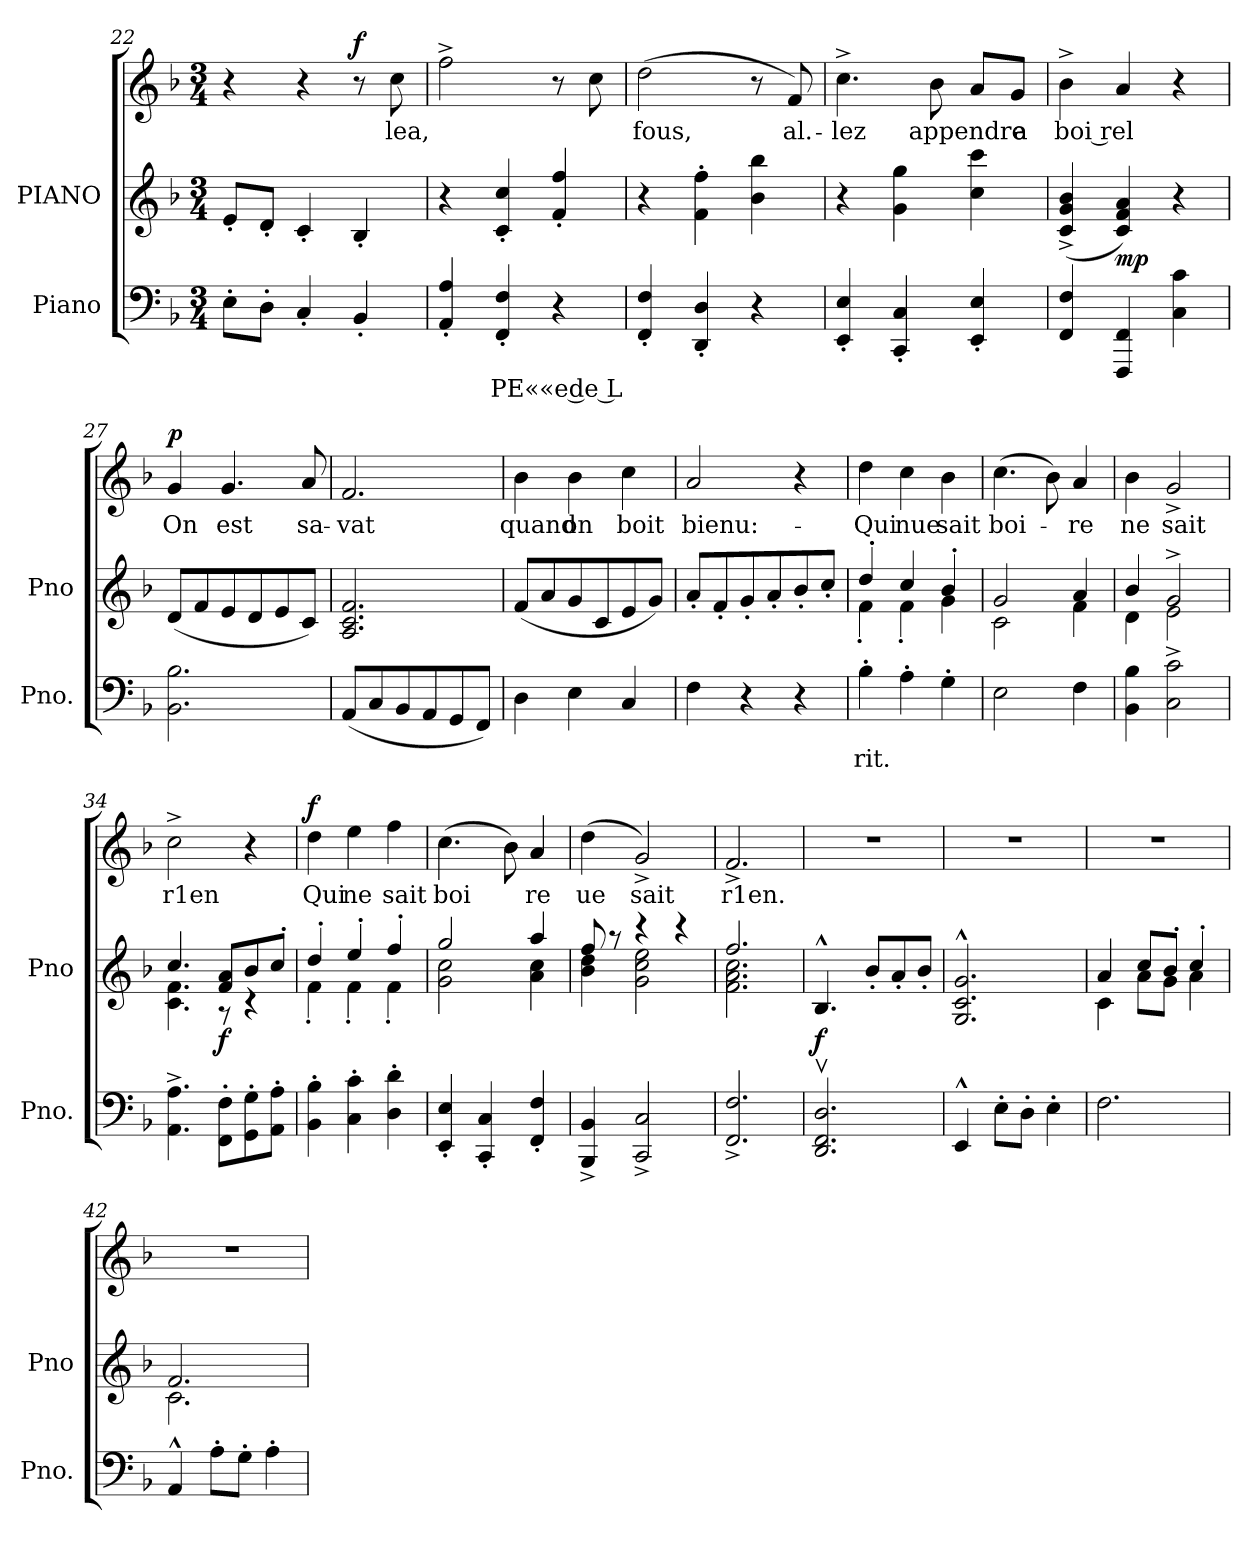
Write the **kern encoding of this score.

**kern	**text	**kern	**dynam	**kern	**text	**dynam
*part3	*part3	*part2	*part2	*part1	*part1	*part1
*staff3	*staff3	*staff2	*staff2	*staff1	*staff1	*staff1
*I"Piano	*	*I"PIANO	*	*	*	*
*I'Pno.	*	*I'Pno	*	*	*	*
*clefF4	*	*clefG2	*	*clefG2	*	*
*k[b-]	*	*k[b-]	*	*k[b-]	*	*
*M3/4	*	*M3/4	*	*M3/4	*	*
=22	=22	=22	=22	=22	=22	=22
8E'\L	.	8e'/L	.	4r	.	.
8D'\J	.	8d'/J	.	.	.	.
4C'/	.	4c'/	.	4r	.	.
4BB-'/	.	4B-'/	.	8r	.	f
.	.	.	.	8cc\	lea,	.
=23	=23	=23	=23	=23	=23	=23
4AA'/ 4A'/	.	4r	.	2ff^\	.	.
4FF'/ 4F'/	PE««e de L	4c'/ 4cc'/	.	.	.	.
4r	.	4f'/ 4ff'/	.	8r	.	.
.	.	.	.	8cc\	.	.
=24	=24	=24	=24	=24	=24	=24
4FF'/ 4F'/	.	4r	.	(2dd\	fous,	.
4DD'/ 4D'/	.	4f'\ 4ff'\	.	.	.	.
4r	.	4b-\ 4bb-\	.	8r	.	.
.	.	.	.	8f/)	al.-	.
!!LO:PB:g=z
=25	=25	=25	=25	=25	=25	=25
4EE'/ 4E'/	.	4r	.	4.cc^\	lez	.
4CC'/ 4C'/	.	4g\ 4gg\	.	.	.	.
.	.	.	.	8b-\	appendre	.
4EE'/ 4E'/	.	4cc\ 4ccc\	.	8a/L	.	.
.	.	.	.	8g/J	a	.
=26	=26	=26	=26	=26	=26	=26
4FF/ 4F/	.	(4c^/ 4g^/ 4b-^/	.	4b-^\	boi rel	.
4FFF/ 4FF/	.	4c/ 4f/ 4a/)	mp	4a/	.	.
4C\ 4c\	.	4r	.	4r	.	.
=27	=27	=27	=27	=27	=27	=27
2.BB-\ 2.B-\	.	(8d/L	.	4g/	On	p
.	.	8f/	.	.	.	.
.	.	8e/	.	4.g/	est	.
.	.	8d/	.	.	.	.
.	.	8e/	.	.	.	.
.	.	8c/J)	.	8a/	sa-	.
=28	=28	=28	=28	=28	=28	=28
(8AA/L	.	2.A/ 2.c/ 2.f/	.	2.f/	vat	.
8C/	.	.	.	.	.	.
8BB-/	.	.	.	.	.	.
8AA/	.	.	.	.	.	.
8GG/	.	.	.	.	.	.
8FF/J)	.	.	.	.	.	.
=29	=29	=29	=29	=29	=29	=29
4D\	.	(8f/L	.	4b-\	quand	.
.	.	8a/	.	.	.	.
4E\	.	8g/	.	4b-\	on	.
.	.	8c/	.	.	.	.
4C/	.	8e/	.	4cc\	boit	.
.	.	8g/J)	.	.	.	.
=30	=30	=30	=30	=30	=30	=30
4F\	.	8a'/L	.	2a/	bienu:-	.
.	.	8f'/	.	.	.	.
4r	.	8g'/	.	.	.	.
.	.	8a'/	.	.	.	.
4r	.	8b-'/	.	4r	.	.
.	.	8cc'/J	.	.	.	.
!!LO:LB:g=z
=31	=31	=31	=31	=31	=31	=31
*	*	*^	*	*	*	*
4B-'\	rit.	4dd'/	4f'\	.	4dd\	Qui	.
4A'\	.	4cc/	4f'\	.	4cc\	nue	.
4G'\	.	4b-'/	4g\	.	4b-\	sait	.
=32	=32	=32	=32	=32	=32	=32	=32
2E\	.	2g/	2c\	.	(4.cc\	boi-	.
.	.	.	.	.	8b-\)	.	.
4F\	.	4a/	4f\	.	4a/	re	.
=33	=33	=33	=33	=33	=33	=33	=33
4BB-\ 4B-\	.	4b-/	4d\	.	4b-\	ne	.
2C^\ 2c^\	.	2g^/	2e\	.	2g^/	sait	.
=34	=34	=34	=34	=34	=34	=34	=34
4.AA^\ 4.A^\	.	4.cc/	4.c\ 4.f\	.	2cc^\	r1en	.
8FF'\ 8F'\L	.	8f/ 8a/L	8r	f	.	.	.
8GG'\ 8G'\	.	8b-/	4r	.	4r	.	.
8AA'\ 8A'\J	.	8cc'/J	.	.	.	.	.
=35	=35	=35	=35	=35	=35	=35	=35
4BB-'\ 4B-'\	.	4dd'/	4f'\	.	4dd\	Qui	f
4C'\ 4c'\	.	4ee'/	4f'\	.	4ee\	ne	.
4D'\ 4d'\	.	4ff'/	4f'\	.	4ff\	sait	.
=36	=36	=36	=36	=36	=36	=36	=36
4EE'/ 4E'/	.	2gg/	2g\ 2cc\	.	(4.cc\	boi	.
4CC'/ 4C'/	.	.	.	.	.	.	.
.	.	.	.	.	8b-\)	.	.
4FF'/ 4F'/	.	4aa/	4a\ 4cc\	.	4a/	re	.
!!LO:LB:g=z
=37	=37	=37	=37	=37	=37	=37	=37
4BBB-^/ 4BB-^/	.	8ff/	4b-\ 4dd\	.	(4dd\	ue	.
.	.	8r	.	.	.	.	.
2CC^/ 2C^/	.	4r	2g\ 2cc\ 2ee\	.	2g^/)	sait	.
.	.	4r	.	.	.	.	.
=38	=38	=38	=38	=38	=38	=38	=38
2.FF^/ 2.F^/	.	2.ff/	2.f\ 2.a\ 2.cc\	.	2.f^/	r1en.	.
*	*	*v	*v	*	*	*	*
=39	=39	=39	=39	=39	=39	=39
2.DDv/ 2.FFv/ 2.Dv/	.	4.B-^^/	f	2.r	.	.
.	.	8b-'/L	.	.	.	.
.	.	8a'/	.	.	.	.
.	.	8b-'/J	.	.	.	.
=40	=40	=40	=40	=40	=40	=40
4EE^^/	.	2.G^^/ 2.c^^/ 2.g^^/	.	2.r	.	.
8E'\L	.	.	.	.	.	.
8D'\J	.	.	.	.	.	.
4E'\	.	.	.	.	.	.
=41	=41	=41	=41	=41	=41	=41
*	*	*^	*	*	*	*
2.F\	.	4a/	4c\	.	2.r	.	.
.	.	8cc/L	8a\L	.	.	.	.
.	.	8b-'/J	8g\J	.	.	.	.
.	.	4cc'/	4a\	.	.	.	.
=42	=42	=42	=42	=42	=42	=42	=42
4AA^^/	.	2.f/	2.c\	.	2.r	.	.
8A'\L	.	.	.	.	.	.	.
8G'\J	.	.	.	.	.	.	.
4A'\	.	.	.	.	.	.	.
*	*	*v	*v	*	*	*	*
=	=	=	=	=	=	=
*-	*-	*-	*-	*-	*-	*-
